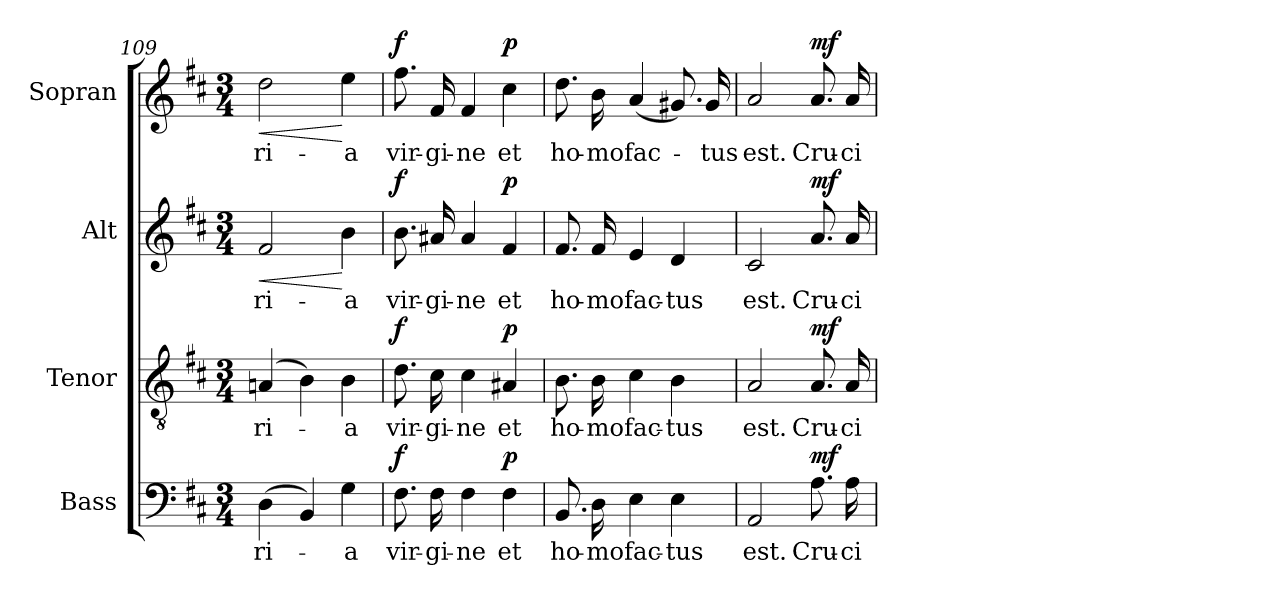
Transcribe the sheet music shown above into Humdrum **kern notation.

**kern	**text	**dynam	**kern	**text	**dynam	**kern	**text	**dynam	**kern	**text	**dynam
*part4	*part4	*part4	*part3	*part3	*part3	*part2	*part2	*part2	*part1	*part1	*part1
*staff4	*staff4	*staff4	*staff3	*staff3	*staff3	*staff2	*staff2	*staff2	*staff1	*staff1	*staff1
*I"Bass	*	*	*I"Tenor	*	*	*I"Alt	*	*	*I"Sopran	*	*
*I'B.	*	*	*I'T.	*	*	*I'A.	*	*	*I'S.	*	*
*clefF4	*	*	*clefGv2	*	*	*clefG2	*	*	*clefG2	*	*
*k[f#c#]	*	*	*k[f#c#]	*	*	*k[f#c#]	*	*	*k[f#c#]	*	*
*D:	*	*	*D:	*	*	*D:	*	*	*D:	*	*
*M3/4	*	*	*M3/4	*	*	*M3/4	*	*	*M3/4	*	*
=109	=109	=109	=109	=109	=109	=109	=109	=109	=109	=109	=109
!	!LO:LY:b	!	!	!LO:LY:b	!	!	!LO:LY:b	!LO:HP:b	!	!LO:LY:b	!LO:HP:b
(>4D\	-ri-	.	(4An/	-ri-	.	2f#/	-ri-	<	2dd\	-ri-	<
4BB/)	.	.	4B\)	.	.	.	.	.	.	.	.
!	!LO:LY:b	!	!	!LO:LY:b	!	!	!LO:LY:b	!	!	!LO:LY:b	!
4G\	-a	.	4B\	-a	.	4b\	-a	[	4ee\	-a	[
=110	=110	=110	=110	=110	=110	=110	=110	=110	=110	=110	=110
!	!LO:LY:b	!LO:DY:a	!	!LO:LY:b	!LO:DY:a	!	!LO:LY:b	!LO:DY:a	!	!LO:LY:b	!LO:DY:a
8.F#\	vir-	f	8.d\	vir-	f	8.b\	vir-	f	8.ff#\	vir-	f
!	!LO:LY:b	!	!	!LO:LY:b	!	!	!LO:LY:b	!	!	!LO:LY:b	!
16F#\	-gi-	.	16c#\	-gi-	.	16a#X/	-gi-	.	16f#/	-gi-	.
!	!LO:LY:b	!	!	!LO:LY:b	!	!	!LO:LY:b	!	!	!LO:LY:b	!
4F#\	-ne	.	4c#\	-ne	.	4a#/	-ne	.	4f#/	-ne	.
!	!LO:LY:b	!LO:DY:a	!	!LO:LY:b	!LO:DY:a	!	!LO:LY:b	!LO:DY:a	!	!LO:LY:b	!LO:DY:a
4F#\	et	p	4A#X/	et	p	4f#/	et	p	4cc#\	et	p
=111	=111	=111	=111	=111	=111	=111	=111	=111	=111	=111	=111
!	!LO:LY:b	!	!	!LO:LY:b	!	!	!LO:LY:b	!	!	!LO:LY:b	!
8.BB/	ho-	.	8.B\	ho-	.	8.f#/	ho-	.	8.dd\	ho-	.
!	!LO:LY:b	!	!	!LO:LY:b	!	!	!LO:LY:b	!	!	!LO:LY:b	!
16D\	-mo	.	16B\	-mo	.	16f#/	-mo	.	16b\	-mo	.
!	!LO:LY:b	!	!	!LO:LY:b	!	!	!LO:LY:b	!	!	!LO:LY:b	!
4E\	fac-	.	4c#\	fac-	.	4e/	fac-	.	(<4a/	fac-	.
!	!LO:LY:b	!	!	!LO:LY:b	!	!	!LO:LY:b	!	!	!	!
4E\	-tus	.	4B\	-tus	.	4d/	-tus	.	8.g#X/)	.	.
!	!	!	!	!	!	!	!	!	!	!LO:LY:b	!
.	.	.	.	.	.	.	.	.	16g#/	-tus	.
=112	=112	=112	=112	=112	=112	=112	=112	=112	=112	=112	=112
!	!LO:LY:b	!	!	!LO:LY:b	!	!	!LO:LY:b	!	!	!LO:LY:b	!
2AA/	est.	.	2A/	est.	.	2c#/	est.	.	2a/	est.	.
!	!LO:LY:b	!LO:DY:a	!	!LO:LY:b	!LO:DY:a	!	!LO:LY:b	!LO:DY:a	!	!LO:LY:b	!LO:DY:a
8.A\	Cru-	mf	8.A/	Cru-	mf	8.a/	Cru-	mf	8.a/	Cru-	mf
!	!LO:LY:b	!	!	!LO:LY:b	!	!	!LO:LY:b	!	!	!LO:LY:b	!
16A\	-ci-	.	16A/	-ci-	.	16a/	-ci-	.	16a/	-ci-	.
=	=	=	=	=	=	=	=	=	=	=	=
*-	*-	*-	*-	*-	*-	*-	*-	*-	*-	*-	*-
